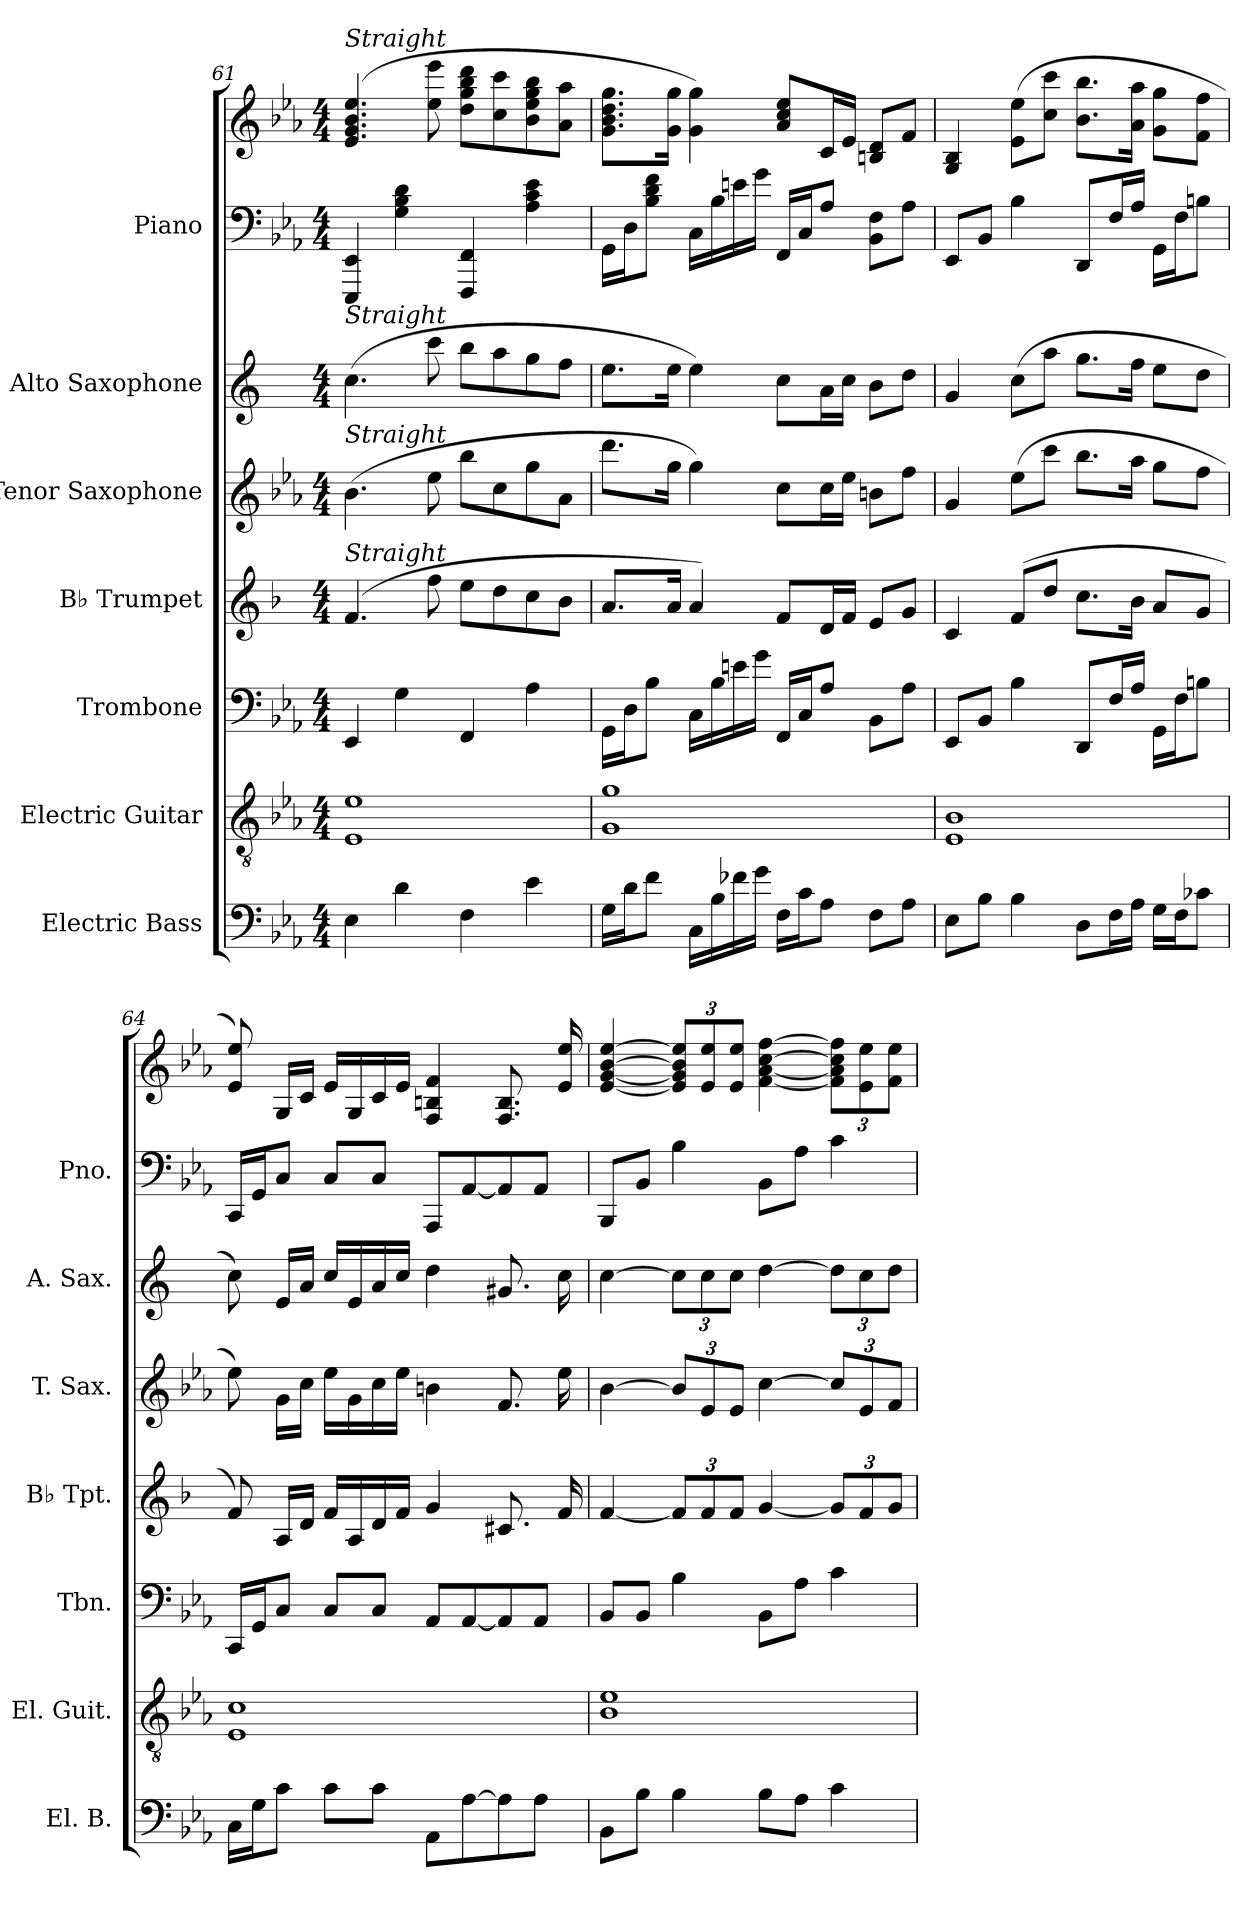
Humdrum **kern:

**kern	**kern	**kern	**kern	**kern	**kern	**kern	**kern
*part7	*part6	*part5	*part4	*part3	*part2	*part1	*part1
*staff8	*staff7	*staff6	*staff5	*staff4	*staff3	*staff2	*staff1
*I"Electric Bass	*I"Electric Guitar	*I"Trombone	*I"B♭ Trumpet	*I"Tenor Saxophone	*I"Alto Saxophone	*I"Piano	*
*I'El. B.	*I'El. Guit.	*I'Tbn.	*I'B♭ Tpt.	*I'T. Sax.	*I'A. Sax.	*I'Pno.	*
!!LO:PB:g=z
*clefF4	*clefGv2	*clefF4	*clefG2	*clefG2	*clefG2	*clefF4	*clefG2
*ITrd7c12	*	*	*ITrd1c2	*ITrd8c14	*ITrd5c9	*	*
*k[b-e-a-]	*k[b-e-a-]	*k[b-e-a-]	*k[b-e-a-]	*k[b-e-a-]	*k[b-e-a-]	*k[b-e-a-]	*k[b-e-a-]
*M4/4	*M4/4	*M4/4	*M4/4	*M4/4	*M4/4	*M4/4	*M4/4
=61	=61	=61	=61	=61	=61	=61	=61
!	!	!	!	!	!	!	!LO:TX:a:i:t=Straight
!	!	!	!	!	!LO:TX:a:i:t=Straight	!	!
!	!	!	!	!LO:TX:a:i:t=Straight	!	!	!
!	!	!	!LO:TX:a:i:t=Straight	!	!	!	!
4EE-\	1E- 1e-	4EE-/	(4.e-/	(4.B-\	(4.e-\	4EEE-/ 4EE-/	(4.e-/ 4.g/ 4.b-/ 4.ee-/
4D\	.	4G\	.	.	.	4G\ 4B-\ 4d\	.
.	.	.	8ee-\	8e-\	8ee-\	.	8ee-\ 8eee-\
4FF\	.	4FF/	8dd\L	8b-\L	8dd\L	4FFF/ 4FF/	8dd\ 8gg\ 8bb-\ 8ddd\L
.	.	.	8cc\	8c\	8cc\	.	8cc\ 8ccc\
4E-\	.	4A-\	8b-\	8g\	8b-\	4A-\ 4c\ 4e-\	8b-\ 8ee-\ 8gg\ 8bb-\
.	.	.	8a-\J	8A-\J	8a-\J	.	8a-\ 8aa-\J
=62	=62	=62	=62	=62	=62	=62	=62
16GG\LL	1G 1g	16GG\LL	8.g/L	8.dd\L	8.g\L	16GG\LL	8.g\ 8.b-\ 8.dd\ 8.gg\L
16D\J	.	16D\J	.	.	.	16D\J	.
8F\J	.	8B-\J	.	.	.	8B-\ 8d\ 8f\J	.
.	.	.	16g/Jk	16g\Jk	16g\Jk	.	16g\ 16gg\Jk
16CC\LL	.	16C\LL	4g/)	4g\)	4g\)	16C\LL	4g\ 4gg\)
16BB-\	.	16B-\	.	.	.	16B-\	.
16F-X\	.	16en\	.	.	.	16en\	.
16G\JJ	.	16g\JJ	.	.	.	16g\JJ	.
16FF\LL	.	16FF/LL	8e-/L	8c\L	8e-\L	16FF/LL	8a-/ 8cc/ 8ee-/L
16C\J	.	16C/J	.	.	.	16C/J	.
8AA-\J	.	8A-/J	16c/L	16c\L	16c\L	8A-/J	16c/L
.	.	.	16e-/JJ	16e-\JJ	16e-\JJ	.	16e-/JJ
8FF\L	.	8BB-\L	8d/L	8Bn\L	8d\L	8BB-\ 8F\L	8Bn/ 8d/L
8AA-\J	.	8A-\J	8f/J	8f\J	8f\J	8A-\J	8f/J
=63	=63	=63	=63	=63	=63	=63	=63
8EE-\L	1E- 1B-	8EE-/L	4B-/	4G/	4B-/	8EE-/L	4G/ 4B-/
8BB-\J	.	8BB-/J	.	.	.	8BB-/J	.
4BB-\	.	4B-\	(8e-/L	(8e-\L	(8e-\L	4B-\	(8e-\ 8ee-\L
.	.	.	8cc/J	8cc\J	8cc\J	.	8cc\ 8ccc\J
8DD\L	.	8DD/L	8.b-\L	8.b-\L	8.b-\L	8DD/L	8.b-\ 8.bb-\L
16FF\L	.	16F/L	.	.	.	16F/L	.
16AA-\JJ	.	16A-/JJ	16a-\Jk	16a-\Jk	16a-\Jk	16A-/JJ	16a-\ 16aa-\Jk
16GG\LL	.	16GG\LL	8g/L	8g\L	8g\L	16GG\LL	8g\ 8gg\L
16FF\J	.	16F\J	.	.	.	16F\J	.
8C-X\J	.	8Bn\J	8f/J	8f\J	8f\J	8Bn\J	8f\ 8ff\J
!!LO:PB:g=z
=64	=64	=64	=64	=64	=64	=64	=64
16CC\LL	1E- 1c	16CC/LL	8e-/)	8e-\)	8e-\)	16CC/LL	8e-/ 8ee-/)
16GG\J	.	16GG/J	.	.	.	16GG/J	.
8C\J	.	8C/J	16G/LL	16G\LL	16G/LL	8C/J	16G/LL
.	.	.	16c/JJ	16c\JJ	16c/JJ	.	16c/JJ
8C\L	.	8C/L	16e-/LL	16e-\LL	16e-/LL	8C/L	16e-/LL
.	.	.	16G/	16G\	16G/	.	16G/
8C\J	.	8C/J	16c/	16c\	16c/	8C/J	16c/
.	.	.	16e-/JJ	16e-\JJ	16e-/JJ	.	16e-/JJ
8AAA-\L	.	8AA-/L	4f/	4Bn\	4f\	8AAA-/L	4F/ 4Bn/ 4f/
[8AA-\	.	[8AA-/	.	.	.	[8AA-/	.
8AA-\]	.	8AA-/]	8.Bn/	8.F/	8.Bn/	8AA-/]	8.F/ 8.B/
8AA-\J	.	8AA-/J	.	.	.	8AA-/J	.
.	.	.	16e-/	16e-\	16e-\	.	16e-/ 16ee-/
=65	=65	=65	=65	=65	=65	=65	=65
8BBB-\L	1B- 1e-	8BB-/L	[4e-/	[4B-\	[4e-\	8BBB-/L	[4e-/ [4g/ [4b-/ [4ee-/
8BB-\J	.	8BB-/J	.	.	.	8BB-/J	.
*	*	*	*Xbrackettup	*Xbrackettup	*Xbrackettup	*	*Xbrackettup
4BB-\	.	4B-\	12e-/L]	12B-/L]	12e-\L]	4B-\	12e-/] 12g/] 12b-/] 12ee-/]L
.	.	.	12e-/	12E-/	12e-\	.	12e-/ 12ee-/
.	.	.	12e-/J	12E-/J	12e-\J	.	12e-/ 12ee-/J
8BB-\L	.	8BB-\L	[4f/	[4c\	[4f\	8BB-\L	[4f\ [4a-\ [4cc\ [4ff\
8AA-\J	.	8A-\J	.	.	.	8A-\J	.
4C\	.	4c\	12f/L]	12c/L]	12f\L]	4c\	12f\] 12a-\] 12cc\] 12ff\]L
.	.	.	12e-/	12E-/	12e-\	.	12e-\ 12ee-\
.	.	.	12f/J	12F/J	12f\J	.	12f\ 12ee-\J
=	=	=	=	=	=	=	=
*-	*-	*-	*-	*-	*-	*-	*-
